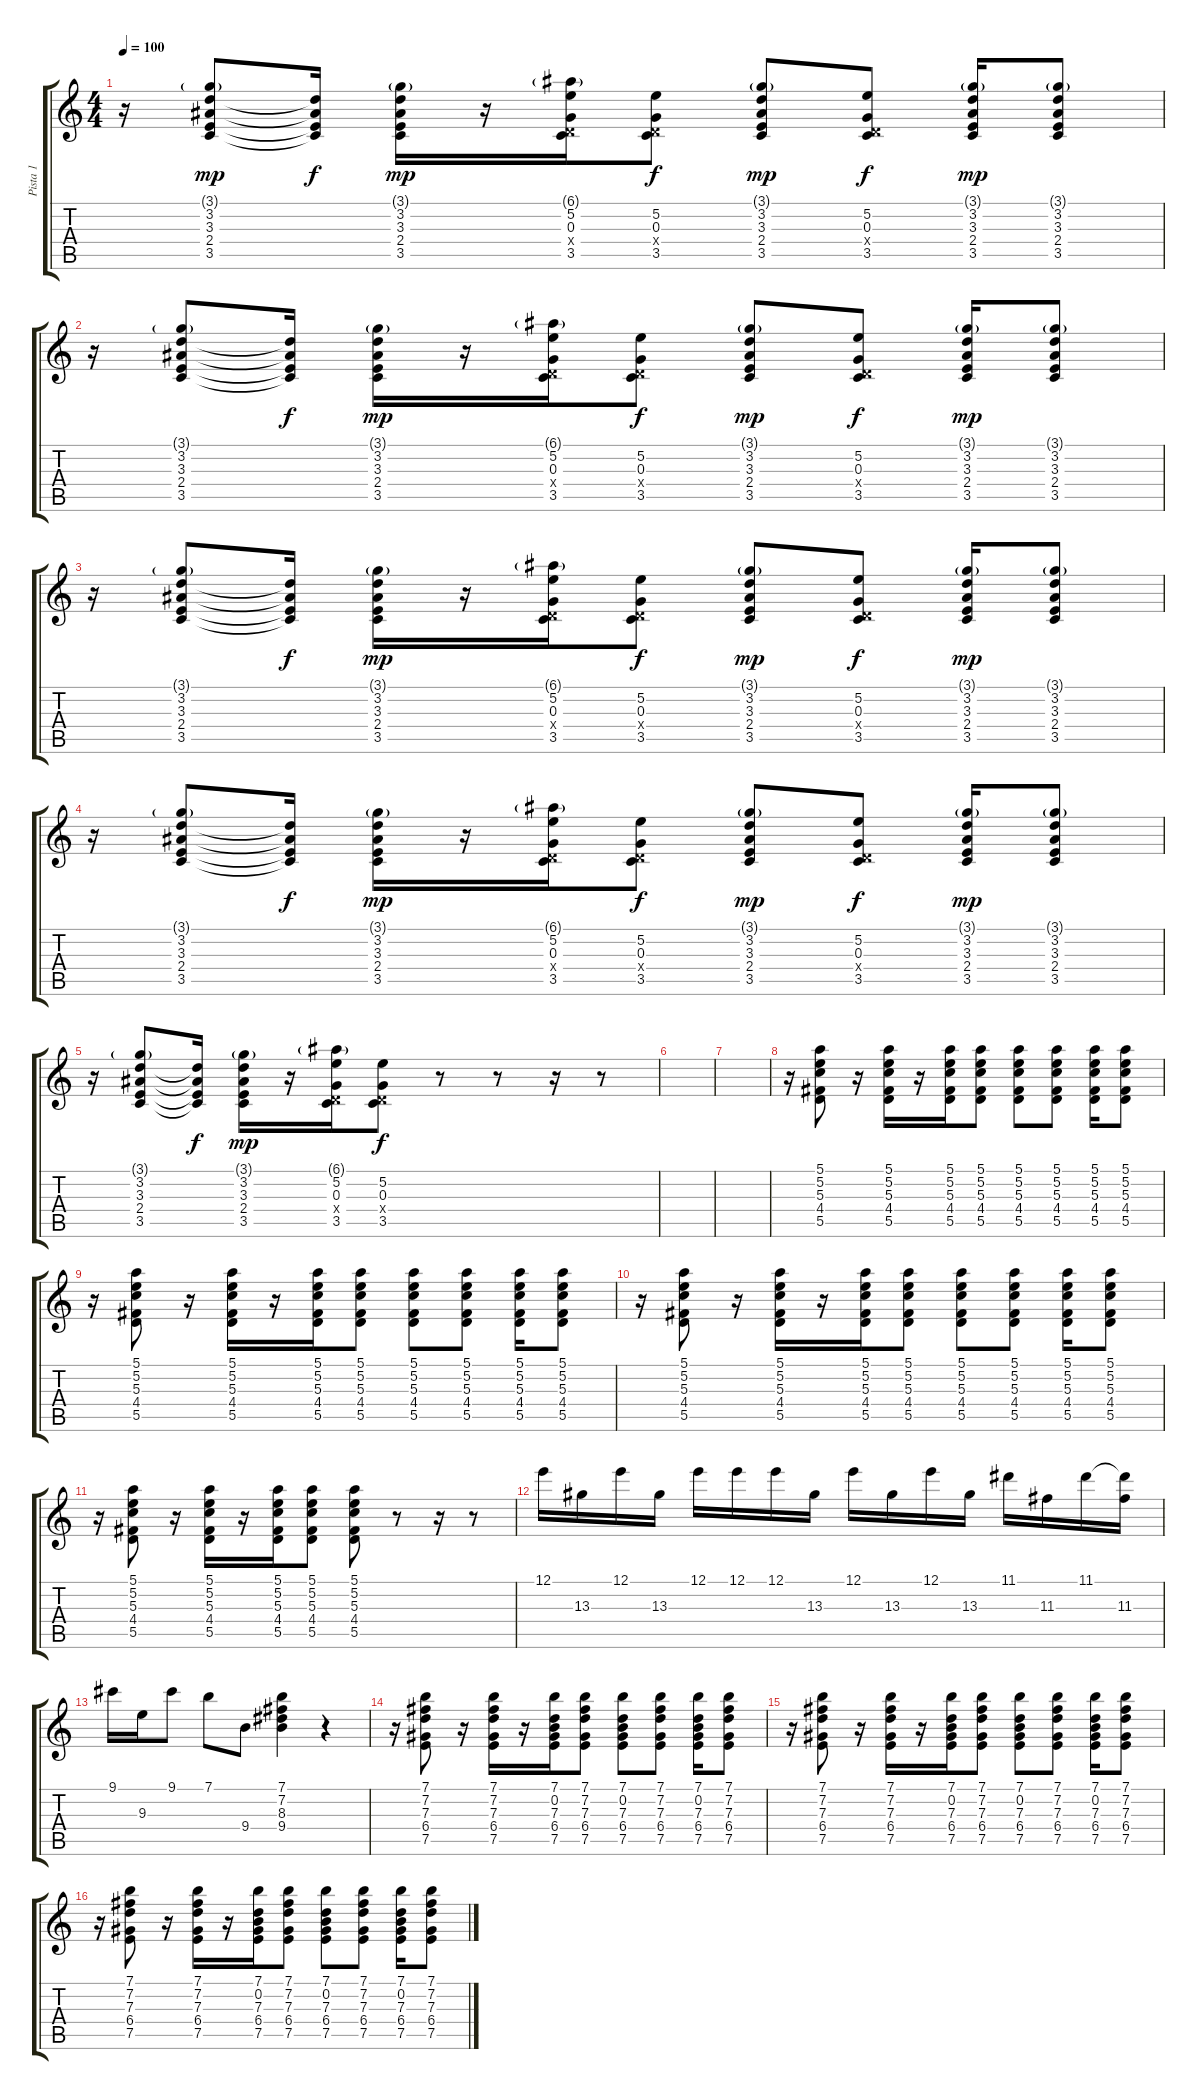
\track ("Pista 1" "Pista 1") {instrument electricguitarmuted}
\staff {score tabs}
\tuning (E4 B3 G3 D3 A2 E2) {hide}
\ts (4 4)
\tempo 100
\clef g2
\ks c
r.16{dy mp} (3.1{g} 3.2 3.3 2.4 3.5).8 (3.2{t} 3.3{t} 2.4{t} 3.5{t}).16{dy f} (3.1{g} 3.2 3.3 2.4 3.5).16{dy mp} r.16 (6.1{g} 5.2 0.3 0.4{x} 3.5).16 (5.2 0.3 0.4{x} 3.5).8{dy f} (3.1{g} 3.2 3.3 2.4 3.5).8{dy mp} (5.2 0.3 0.4{x} 3.5).8{dy f} (3.1{g} 3.2 3.3 2.4 3.5).16{dy mp} (3.1{g} 3.2 3.3 2.4 3.5).8 |
r.16 (3.1{g} 3.2 3.3 2.4 3.5).8 (3.2{t} 3.3{t} 2.4{t} 3.5{t}).16{dy f} (3.1{g} 3.2 3.3 2.4 3.5).16{dy mp} r.16 (6.1{g} 5.2 0.3 0.4{x} 3.5).16 (5.2 0.3 0.4{x} 3.5).8{dy f} (3.1{g} 3.2 3.3 2.4 3.5).8{dy mp} (5.2 0.3 0.4{x} 3.5).8{dy f} (3.1{g} 3.2 3.3 2.4 3.5).16{dy mp} (3.1{g} 3.2 3.3 2.4 3.5).8 |
r.16 (3.1{g} 3.2 3.3 2.4 3.5).8 (3.2{t} 3.3{t} 2.4{t} 3.5{t}).16{dy f} (3.1{g} 3.2 3.3 2.4 3.5).16{dy mp} r.16 (6.1{g} 5.2 0.3 0.4{x} 3.5).16 (5.2 0.3 0.4{x} 3.5).8{dy f} (3.1{g} 3.2 3.3 2.4 3.5).8{dy mp} (5.2 0.3 0.4{x} 3.5).8{dy f} (3.1{g} 3.2 3.3 2.4 3.5).16{dy mp} (3.1{g} 3.2 3.3 2.4 3.5).8 |
r.16 (3.1{g} 3.2 3.3 2.4 3.5).8 (3.2{t} 3.3{t} 2.4{t} 3.5{t}).16{dy f} (3.1{g} 3.2 3.3 2.4 3.5).16{dy mp} r.16 (6.1{g} 5.2 0.3 0.4{x} 3.5).16 (5.2 0.3 0.4{x} 3.5).8{dy f} (3.1{g} 3.2 3.3 2.4 3.5).8{dy mp} (5.2 0.3 0.4{x} 3.5).8{dy f} (3.1{g} 3.2 3.3 2.4 3.5).16{dy mp} (3.1{g} 3.2 3.3 2.4 3.5).8 |
r.16 (3.1{g} 3.2 3.3 2.4 3.5).8 (3.2{t} 3.3{t} 2.4{t} 3.5{t}).16{dy f} (3.1{g} 3.2 3.3 2.4 3.5).16{dy mp} r.16 (6.1{g} 5.2 0.3 0.4{x} 3.5).16 (5.2 0.3 0.4{x} 3.5).8{dy f} r.8 r.8 r.16 r.8 |
|
|
r.16 (5.1 5.2 5.3 4.4 5.5).8 r.16 (5.1 5.2 5.3 4.4 5.5).16 r.16 (5.1 5.2 5.3 4.4 5.5).16 (5.1 5.2 5.3 4.4 5.5).8 (5.1 5.2 5.3 4.4 5.5).8 (5.1 5.2 5.3 4.4 5.5).8 (5.1 5.2 5.3 4.4 5.5).16 (5.1 5.2 5.3 4.4 5.5).8 |
r.16 (5.1 5.2 5.3 4.4 5.5).8 r.16 (5.1 5.2 5.3 4.4 5.5).16 r.16 (5.1 5.2 5.3 4.4 5.5).16 (5.1 5.2 5.3 4.4 5.5).8 (5.1 5.2 5.3 4.4 5.5).8 (5.1 5.2 5.3 4.4 5.5).8 (5.1 5.2 5.3 4.4 5.5).16 (5.1 5.2 5.3 4.4 5.5).8 |
r.16 (5.1 5.2 5.3 4.4 5.5).8 r.16 (5.1 5.2 5.3 4.4 5.5).16 r.16 (5.1 5.2 5.3 4.4 5.5).16 (5.1 5.2 5.3 4.4 5.5).8 (5.1 5.2 5.3 4.4 5.5).8 (5.1 5.2 5.3 4.4 5.5).8 (5.1 5.2 5.3 4.4 5.5).16 (5.1 5.2 5.3 4.4 5.5).8 |
r.16 (5.1 5.2 5.3 4.4 5.5).8 r.16 (5.1 5.2 5.3 4.4 5.5).16 r.16 (5.1 5.2 5.3 4.4 5.5).16 (5.1 5.2 5.3 4.4 5.5).8 (5.1 5.2 5.3 4.4 5.5).8 r.8 r.16 r.8 |
12.1.16{instrument acousticguitarsteel} 13.3.16 12.1.16 13.3.16 12.1.16 12.1.16 12.1.16 13.3.16 12.1.16 13.3.16 12.1.16 13.3.16 11.1.16 11.3.16 11.1.16 (11.1{t} 11.3).16 |
9.1.16 9.3.16 9.1.8 7.1.8 9.4.8 (7.1 7.2 8.3 9.4).4 r.4 |
r.16{instrument electricguitarmuted} (7.1 7.2 7.3 6.4 7.5).8 r.16 (7.1 7.2 7.3 6.4 7.5).16 r.16 (7.1 0.2 7.3 6.4 7.5).16 (7.1 7.2 7.3 6.4 7.5).8 (7.1 0.2 7.3 6.4 7.5).8 (7.1 7.2 7.3 6.4 7.5).8 (7.1 0.2 7.3 6.4 7.5).16 (7.1 7.2 7.3 6.4 7.5).8 |
r.16 (7.1 7.2 7.3 6.4 7.5).8 r.16 (7.1 7.2 7.3 6.4 7.5).16 r.16 (7.1 0.2 7.3 6.4 7.5).16 (7.1 7.2 7.3 6.4 7.5).8 (7.1 0.2 7.3 6.4 7.5).8 (7.1 7.2 7.3 6.4 7.5).8 (7.1 0.2 7.3 6.4 7.5).16 (7.1 7.2 7.3 6.4 7.5).8 |
r.16{instrument electricguitarmuted} (7.1 7.2 7.3 6.4 7.5).8 r.16 (7.1 7.2 7.3 6.4 7.5).16 r.16 (7.1 0.2 7.3 6.4 7.5).16 (7.1 7.2 7.3 6.4 7.5).8 (7.1 0.2 7.3 6.4 7.5).8 (7.1 7.2 7.3 6.4 7.5).8 (7.1 0.2 7.3 6.4 7.5).16 (7.1 7.2 7.3 6.4 7.5).8
